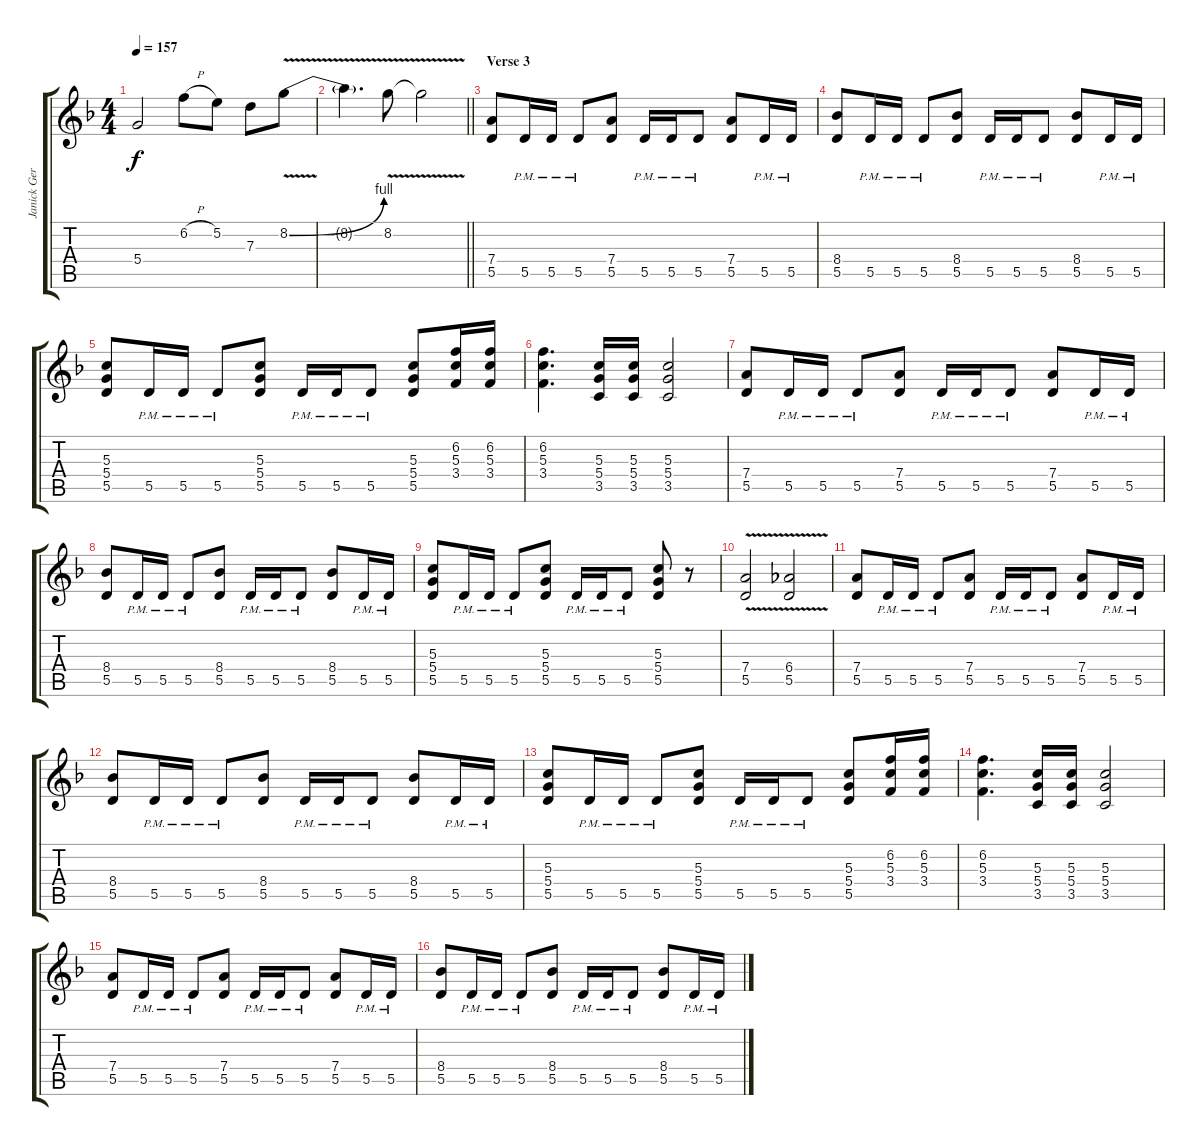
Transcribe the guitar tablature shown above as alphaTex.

\track ("Janick Gers" "Janick Ger") {instrument overdrivenguitar}
\staff {score tabs}
\tuning (E4 B3 G3 D3 A2 E2) {hide}
\ts (4 4)
\tempo 157
\clef g2
\ks f
5.4{t}.2{dy f} 6.2{h}.8 5.2.8 7.3.8 8.2{be (bend 0 0 60 4) v}.8 |
\barLineRight lightlight
8.2{t}.4{d} 8.2{v}.8 8.2{t}.2 |
\section ("" "Verse 3")
(7.4 5.5).8 5.5{pm}.16 5.5{pm}.16 5.5{pm}.8 (7.4 5.5).8 5.5{pm}.16 5.5{pm}.16 5.5{pm}.8 (7.4 5.5).8 5.5{pm}.16 5.5{pm}.16 |
(8.4 5.5).8 5.5{pm}.16 5.5{pm}.16 5.5{pm}.8 (8.4 5.5).8 5.5{pm}.16 5.5{pm}.16 5.5{pm}.8 (8.4 5.5).8 5.5{pm}.16 5.5{pm}.16 |
(5.3 5.4 5.5).8 5.5{pm}.16 5.5{pm}.16 5.5{pm}.8 (5.3 5.4 5.5).8 5.5{pm}.16 5.5{pm}.16 5.5{pm}.8 (5.3 5.4 5.5).8 (6.2 5.3 3.4).16 (6.2 5.3 3.4).16 |
(6.2 5.3 3.4).4{d} (5.3 5.4 3.5).16 (5.3 5.4 3.5).16 (5.3 5.4 3.5).2 |
(7.4 5.5).8 5.5{pm}.16 5.5{pm}.16 5.5{pm}.8 (7.4 5.5).8 5.5{pm}.16 5.5{pm}.16 5.5{pm}.8 (7.4 5.5).8 5.5{pm}.16 5.5{pm}.16 |
(8.4 5.5).8 5.5{pm}.16 5.5{pm}.16 5.5{pm}.8 (8.4 5.5).8 5.5{pm}.16 5.5{pm}.16 5.5{pm}.8 (8.4 5.5).8 5.5{pm}.16 5.5{pm}.16 |
(5.3 5.4 5.5).8 5.5{pm}.16 5.5{pm}.16 5.5{pm}.8 (5.3 5.4 5.5).8 5.5{pm}.16 5.5{pm}.16 5.5{pm}.8 (5.3 5.4 5.5).8 r.8 |
(7.4{v} 5.5{v}).2 (6.4{v} 5.5{v}).2 |
(7.4 5.5).8 5.5{pm}.16 5.5{pm}.16 5.5{pm}.8 (7.4 5.5).8 5.5{pm}.16 5.5{pm}.16 5.5{pm}.8 (7.4 5.5).8 5.5{pm}.16 5.5{pm}.16 |
(8.4 5.5).8 5.5{pm}.16 5.5{pm}.16 5.5{pm}.8 (8.4 5.5).8 5.5{pm}.16 5.5{pm}.16 5.5{pm}.8 (8.4 5.5).8 5.5{pm}.16 5.5{pm}.16 |
(5.3 5.4 5.5).8 5.5{pm}.16 5.5{pm}.16 5.5{pm}.8 (5.3 5.4 5.5).8 5.5{pm}.16 5.5{pm}.16 5.5{pm}.8 (5.3 5.4 5.5).8 (6.2 5.3 3.4).16 (6.2 5.3 3.4).16 |
(6.2 5.3 3.4).4{d} (5.3 5.4 3.5).16 (5.3 5.4 3.5).16 (5.3 5.4 3.5).2 |
(7.4 5.5).8 5.5{pm}.16 5.5{pm}.16 5.5{pm}.8 (7.4 5.5).8 5.5{pm}.16 5.5{pm}.16 5.5{pm}.8 (7.4 5.5).8 5.5{pm}.16 5.5{pm}.16 |
(8.4 5.5).8 5.5{pm}.16 5.5{pm}.16 5.5{pm}.8 (8.4 5.5).8 5.5{pm}.16 5.5{pm}.16 5.5{pm}.8 (8.4 5.5).8 5.5{pm}.16 5.5{pm}.16
